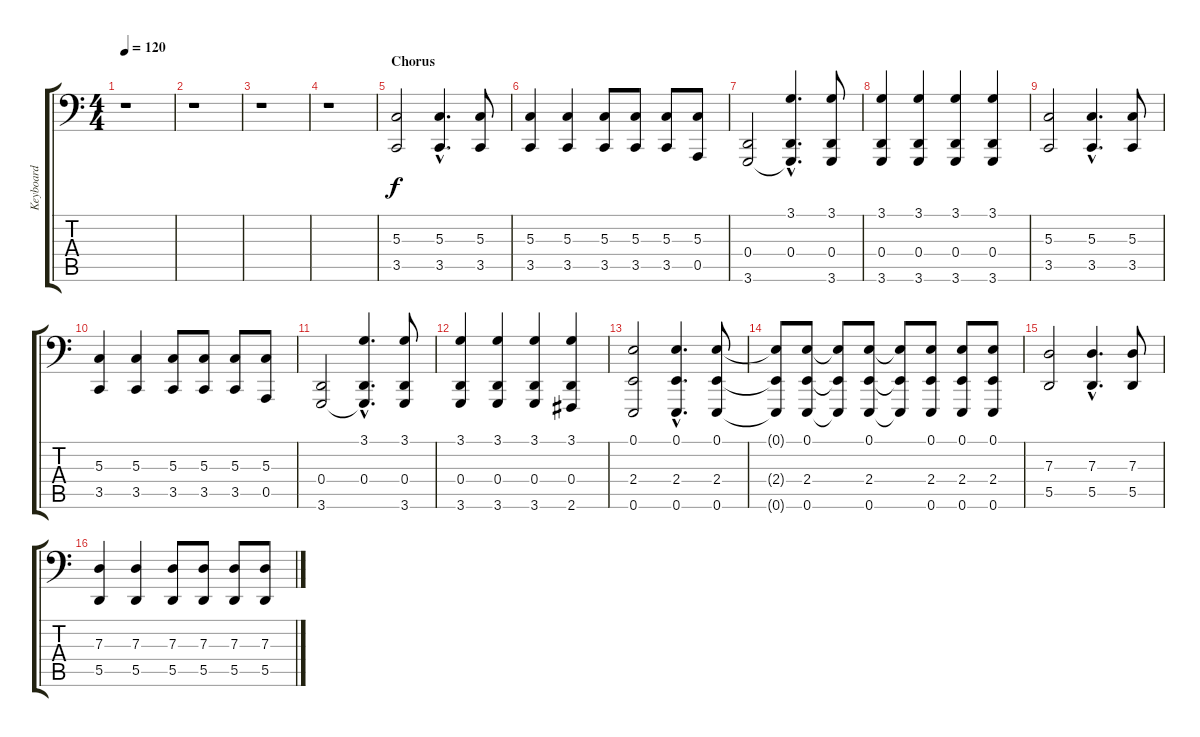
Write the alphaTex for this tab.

\track ("Keyboard" "Keyboard") {instrument stringensemble1}
\staff {score tabs}
\tuning (E3 B2 G2 D2 A1 E1) {hide}
\ts (4 4)
\tempo 120
\clef f4
\ks c
r.1{dy f} |
r.1 |
r.1 |
r.1 |
\section ("" "Chorus")
(5.3 3.5).2 (5.3{hac} 3.5{hac}).4{d} (5.3 3.5).8 |
(5.3 3.5).4 (5.3 3.5).4 (5.3 3.5).8 (5.3 3.5).8 (5.3 3.5).8 (5.3 0.5).8 |
(0.4 3.6).2 (3.1{hac} 0.4{hac} 3.6{hac t}).4{d} (3.1 0.4 3.6).8 |
(3.1 0.4 3.6).4 (3.1 0.4 3.6).4 (3.1 0.4 3.6).4 (3.1 0.4 3.6).4 |
(5.3 3.5).2 (5.3{hac} 3.5{hac}).4{d} (5.3 3.5).8 |
(5.3 3.5).4 (5.3 3.5).4 (5.3 3.5).8 (5.3 3.5).8 (5.3 3.5).8 (5.3 0.5).8 |
(0.4 3.6).2 (3.1{hac} 0.4{hac} 3.6{hac t}).4{d} (3.1 0.4 3.6).8 |
(3.1 0.4 3.6).4 (3.1 0.4 3.6).4 (3.1 0.4 3.6).4 (3.1 0.4 2.6).4 |
(0.1 2.4 0.6).2 (0.1{hac} 2.4{hac} 0.6{hac}).4{d} (0.1 2.4 0.6).8 |
(0.1{t} 2.4{t} 0.6{t}).8 (0.1 2.4 0.6).8 (0.1{t} 2.4{t} 0.6{t}).8 (0.1 2.4 0.6).8 (0.1{t} 2.4{t} 0.6{t}).8 (0.1 2.4 0.6).8 (0.1 2.4 0.6).8 (0.1 2.4 0.6).8 |
(7.3 5.5).2 (7.3{hac} 5.5{hac}).4{d} (7.3 5.5).8 |
(7.3 5.5).4 (7.3 5.5).4 (7.3 5.5).8 (7.3 5.5).8 (7.3 5.5).8 (7.3 5.5).8
